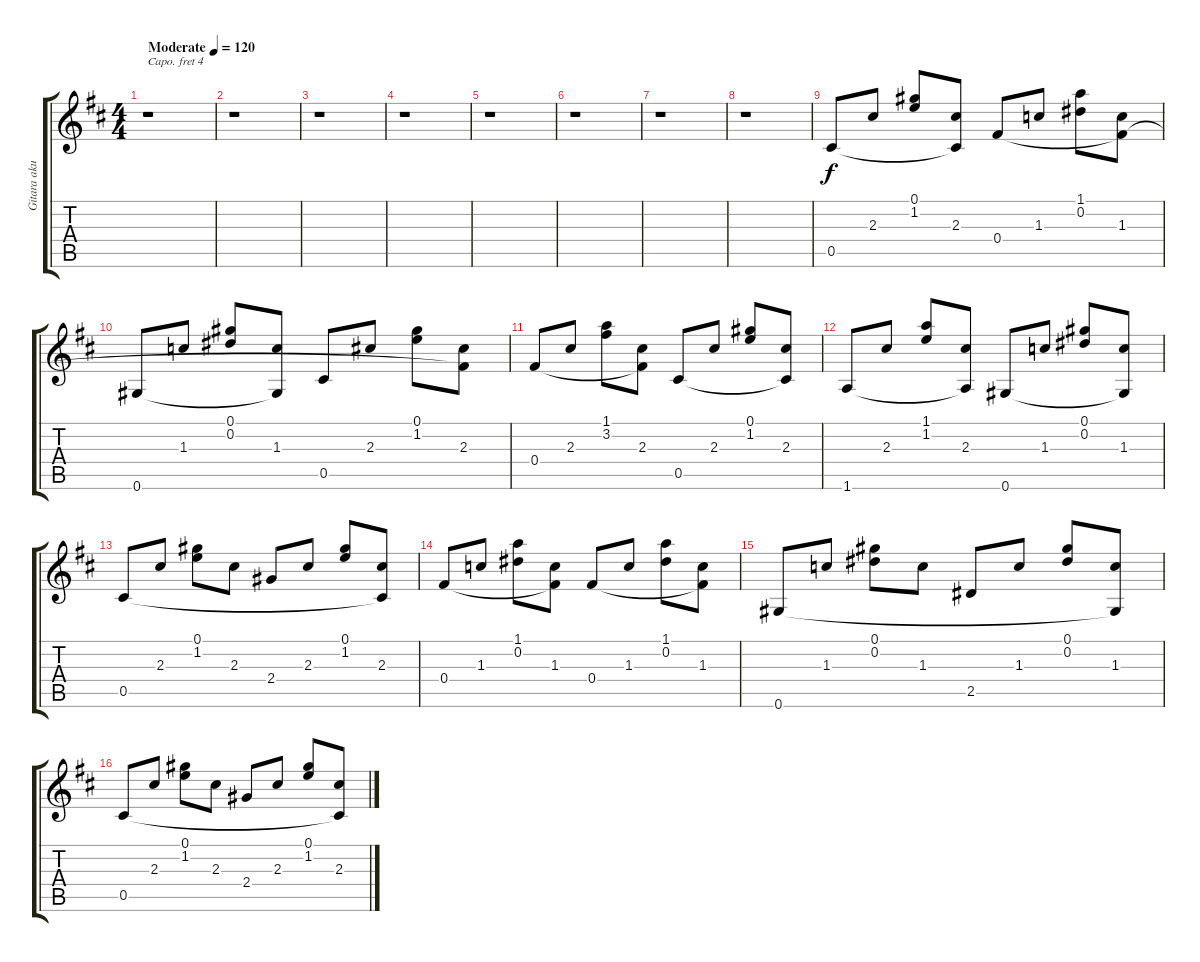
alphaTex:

\track ("Gitara akustyczna - K. Myszkowski" "Gitara aku") {instrument acousticguitarsteel}
\staff {score tabs}
\capo 4
\tuning (E4 B3 G3 D3 A2 E2) {hide}
\ts (4 4)
\tempo (120 "Moderate")
\clef g2
\ks bminor
r.1{dy f instrument acousticguitarsteel} |
r.1 |
r.1 |
r.1 |
r.1 |
r.1 |
r.1 |
r.1 |
0.5.8 2.3.8 (0.1 1.2).8 (2.3 0.5{t}).8 0.4.8 1.3.8 (1.1 0.2).8 (1.3 0.4{t}).8 |
0.6.8 1.3.8 (0.1 0.2).8 (1.3 0.6{t}).8 0.5.8 2.3.8 (0.1 1.2).8 (2.3 0.4{t}).8 |
0.4.8 2.3.8 (1.1 3.2).8 (2.3 0.4{t}).8 0.5.8 2.3.8 (0.1 1.2).8 (2.3 0.5{t}).8 |
1.6.8 2.3.8 (1.1 1.2).8 (2.3 1.6{t}).8 0.6.8 1.3.8 (0.1 0.2).8 (1.3 0.6{t}).8 |
0.5.8 2.3.8 (0.1 1.2).8 2.3.8 2.4.8 2.3.8 (0.1 1.2).8 (2.3 0.5{t}).8 |
0.4.8 1.3.8 (1.1 0.2).8 (1.3 0.4{t}).8 0.4.8 1.3.8 (1.1 0.2).8 (1.3 0.4{t}).8 |
0.6.8 1.3.8 (0.1 0.2).8 1.3.8 2.5.8 1.3.8 (0.1 0.2).8 (1.3 0.6{t}).8 |
0.5.8 2.3.8 (0.1 1.2).8 2.3.8 2.4.8 2.3.8 (0.1 1.2).8 (2.3 0.5{t}).8
